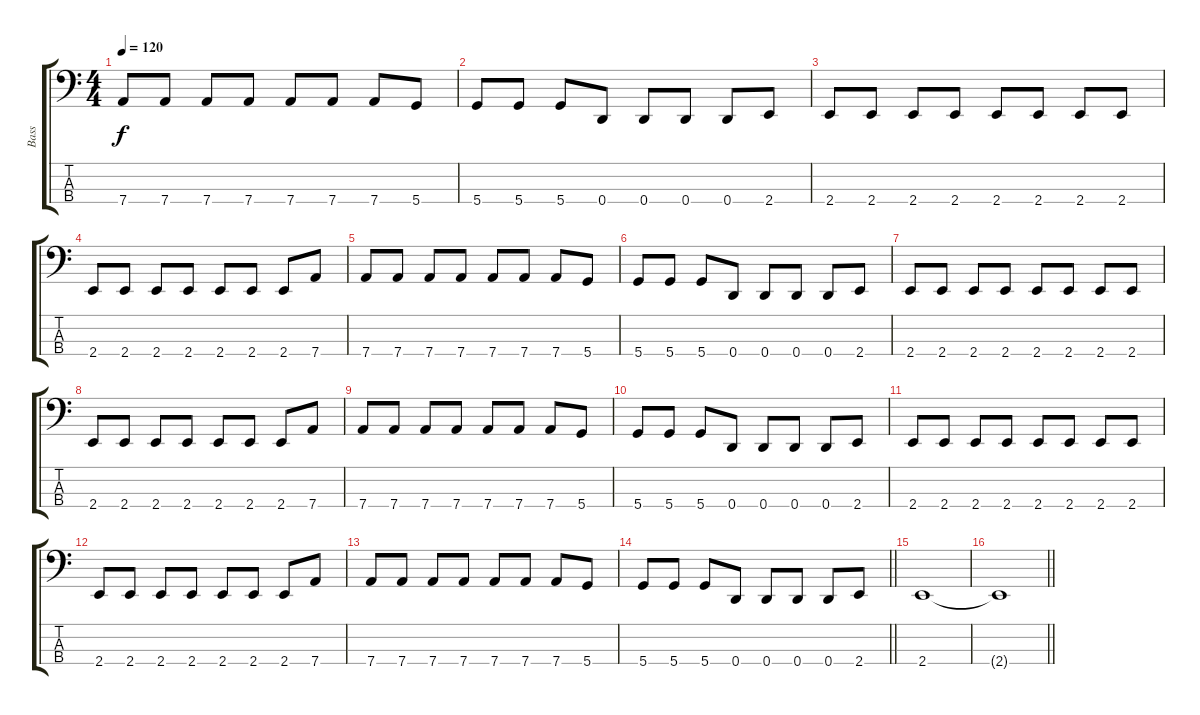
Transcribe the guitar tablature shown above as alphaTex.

\track ("Bass" "Bass") {instrument slapbass1}
\staff {score tabs}
\tuning (G2 D2 A1 D1) {hide}
\ts (4 4)
\tempo 120
\clef f4
\ks c
7.4.8{dy f} 7.4.8 7.4.8 7.4.8 7.4.8 7.4.8 7.4.8 5.4.8 |
5.4.8 5.4.8 5.4.8 0.4.8 0.4.8 0.4.8 0.4.8 2.4.8 |
2.4.8 2.4.8 2.4.8 2.4.8 2.4.8 2.4.8 2.4.8 2.4.8 |
2.4.8 2.4.8 2.4.8 2.4.8 2.4.8 2.4.8 2.4.8 7.4.8 |
7.4.8 7.4.8 7.4.8 7.4.8 7.4.8 7.4.8 7.4.8 5.4.8 |
5.4.8 5.4.8 5.4.8 0.4.8 0.4.8 0.4.8 0.4.8 2.4.8 |
2.4.8 2.4.8 2.4.8 2.4.8 2.4.8 2.4.8 2.4.8 2.4.8 |
2.4.8 2.4.8 2.4.8 2.4.8 2.4.8 2.4.8 2.4.8 7.4.8 |
7.4.8 7.4.8 7.4.8 7.4.8 7.4.8 7.4.8 7.4.8 5.4.8 |
5.4.8 5.4.8 5.4.8 0.4.8 0.4.8 0.4.8 0.4.8 2.4.8 |
2.4.8 2.4.8 2.4.8 2.4.8 2.4.8 2.4.8 2.4.8 2.4.8 |
2.4.8 2.4.8 2.4.8 2.4.8 2.4.8 2.4.8 2.4.8 7.4.8 |
7.4.8 7.4.8 7.4.8 7.4.8 7.4.8 7.4.8 7.4.8 5.4.8 |
\barLineRight lightlight
5.4.8 5.4.8 5.4.8 0.4.8 0.4.8 0.4.8 0.4.8 2.4.8 |
2.4.1 |
\barLineRight lightlight
2.4{t}.1
